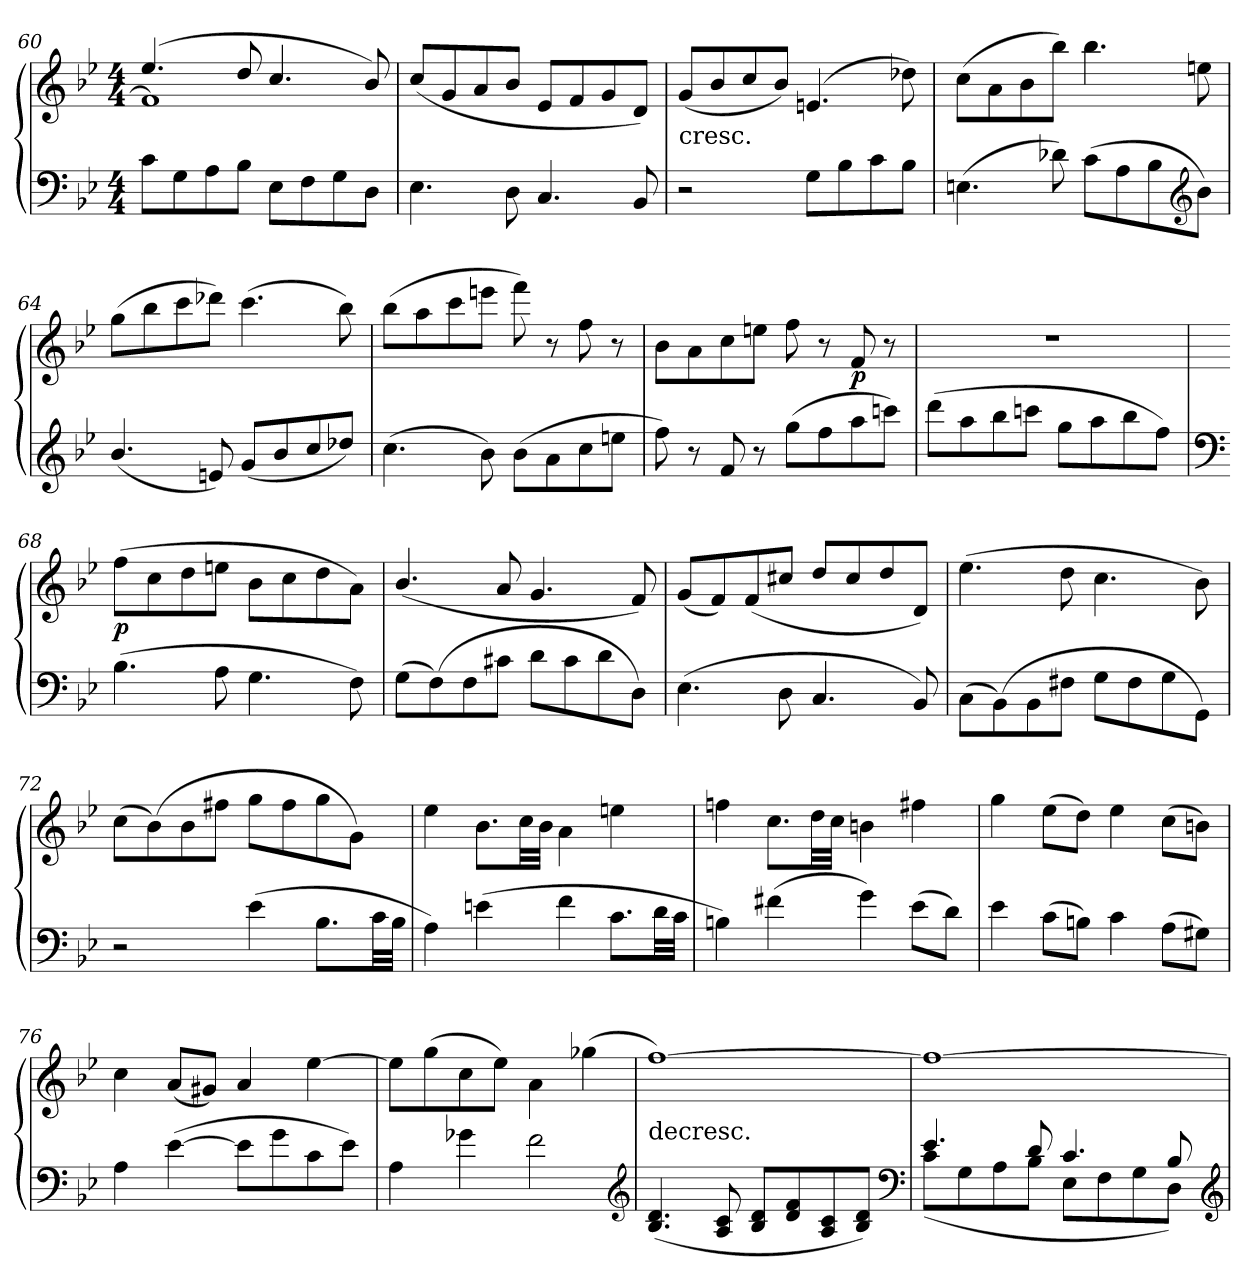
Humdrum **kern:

**kern	**kern	**dynam
*part1	*part1	*part1
*staff2	*staff1	*staff1/2
*clefF4	*clefG2	*
*k[b-e-]	*k[b-e-]	*
*M4/4	*M4/4	*
=60	=60	=60
*	*^	*
8c\L	(4.ee-/	1f]	.
8G\	.	.	.
8A\	.	.	.
8B-\J	8dd/	.	.
8E-\L	4.cc/	.	.
8F\	.	.	.
8G\	.	.	.
8D\J	8b-/)	.	.
*	*v	*v	*
=61	=61	=61
4.E-\	(8cc/L	.
.	8g/	.
.	8a/	.
8D\	8b-/J	.
4.C/	8e-/L	.
.	8f/	.
.	8g/	.
8BB-/	8d/J)	.
=62	=62	=62
!	!LO:TX:c:t=cresc.	!
2r	(8g/L	.
.	8b-/	.
.	8cc/	.
.	8b-/J)	.
8G\L	(4.en/	.
8B-\	.	.
8c\	.	.
8B-\J	8dd-X\)	.
=63	=63	=63
(4.En\	(8cc\L	.
.	8a\	.
.	8b-\	.
8d-X\)	8bb-\J)	.
(8c\L	4.bb-\	.
8A\	.	.
8B-\	.	.
*clefG2	*	*
8b-\J)	8een\	.
=64	=64	=64
(4.b-/	(8gg\L	.
.	8bb-\	.
.	8ccc\	.
8en/)	8ddd-X\J)	.
(8g/L	(4.ccc\	.
8b-/	.	.
8cc/	.	.
8dd-X/J)	8bb-\)	.
=65	=65	=65
(4.cc\	(8bb-\L	.
.	8aa\	.
.	8ccc\	.
8b-\)	8eeen\J	.
(8b-\L	8fff\)	.
8a\	8r	.
8cc\	8ff\	.
8een\J	8r	.
=66	=66	=66
8ff\)	8b-\L	.
8r	8a\	.
8f/	8cc\	.
8r	8een\J	.
(8gg\L	8ff\	.
8ff\	8r	.
8aa\	8f/	p
8cccn\J)	8r	.
=67	=67	=67
(8ddd\L	1r	.
8aa\	.	.
8bb-\	.	.
8cccn\J	.	.
8gg\L	.	.
8aa\	.	.
8bb-\	.	.
8ff\J)	.	.
=68	=68	=68
*clefF4	*	*
(4.B-\	(8ff\L	p
.	8cc\	.
.	8dd\	.
8A\	8een\J	.
4.G\	8b-\L	.
.	8cc\	.
.	8dd\	.
8F\)	8a\J)	.
=69	=69	=69
(8G\L	(4.b-/	.
(8F\)	.	.
8F\	.	.
8c#X\J	8a/	.
8d\L	4.g/	.
8c#\	.	.
8d\	.	.
8D\J)	8f/)	.
=70	=70	=70
(4.E-\	(8g/L	.
.	8f/)	.
.	(8f/	.
8D\	8cc#X/J	.
4.C/	8dd/L	.
.	8cc#/	.
.	8dd/	.
8BB-/)	8d/J)	.
=71	=71	=71
(8C\L	(4.ee-\	.
(8BB-\)	.	.
8BB-\	.	.
8F#X\J	8dd\	.
8G\L	4.cc\	.
8F#\	.	.
8G\	.	.
8GG\J)	8b-\)	.
=72	=72	=72
2r	(8cc\L	.
.	(8b-\)	.
.	8b-\	.
.	8ff#X\J	.
(4e-\	8gg\L	.
.	8ff#\	.
8.B-\L	8gg\	.
.	8g\J)	.
32c\LL	.	.
32B-\JJJ	.	.
=73	=73	=73
4A\)	4ee-\	.
(4en\	8.b-\L	.
.	32cc\LL	.
.	32b-\JJJ	.
4f\	4a\	.
8.c\L	4een\	.
32d\LL	.	.
32c\JJJ	.	.
=74	=74	=74
4Bn\)	4ffn\	.
(4f#X\	8.cc\L	.
.	32dd\LL	.
.	32cc\JJJ	.
4g\)	4bn\	.
(8e-\L	4ff#X\	.
8d\J)	.	.
=75	=75	=75
4e-\	4gg\	.
(8c\L	(8ee-\L	.
8Bn\J)	8dd\J)	.
4c\	4ee-\	.
(8A\L	(8cc\L	.
8G#X\J)	8bn\J)	.
=76	=76	=76
4A\	4cc\	.
([4e-\	(8a/L	.
.	8g#X/J)	.
8e-\L]	4a/	.
8g\	.	.
8c\	[4ee-\	.
8e-\J)	.	.
=77	=77	=77
4A\	8ee-\L]	.
.	(8gg\	.
4g-X\	8cc\	.
.	8ee-\J)	.
2f\	4a\	.
.	(4gg-X\	.
*clefG2	*	*
=78	=78	=78
!	!LO:TX:c:t=decresc.	!
(4.B-/ 4.d/	[1ff)	.
8A/ 8c/	.	.
8B-/ 8d/L	.	.
8d/ 8f/	.	.
8A/ 8c/	.	.
8B-/ 8d/J)	.	.
*clefF4	*	*
=79	=79	=79
*^	*	*
4.e-/	(8c\L	1ff_	.
.	8G\	.	.
.	8A\	.	.
8d/	8B-\J	.	.
4.c/	8E-\L	.	.
.	8F\	.	.
.	8G\	.	.
8B-/	8D\J)	.	.
*v	*v	*	*
*clefG2	*	*
=	=	=
*-	*-	*-
